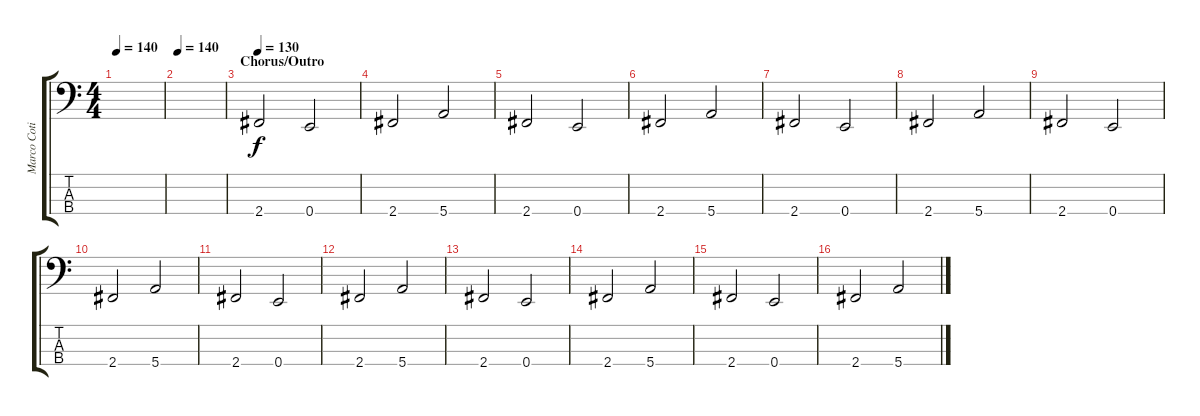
\track ("Marco Coti Zelati (Bass Guitar)" "Marco Coti") {instrument electricbassfinger}
\staff {score tabs}
\tuning (G2 D2 A1 E1) {hide}
\ts (4 4)
\tempo 140
\clef f4
\ks c
|
\tempo 140
|
\section ("" "Chorus/Outro")
\tempo 130
2.4.2 0.4.2 |
2.4.2 5.4.2 |
2.4.2 0.4.2 |
2.4.2 5.4.2 |
2.4.2 0.4.2 |
2.4.2 5.4.2 |
2.4.2 0.4.2 |
2.4.2 5.4.2 |
2.4.2 0.4.2 |
2.4.2 5.4.2 |
2.4.2 0.4.2 |
2.4.2 5.4.2 |
2.4.2 0.4.2 |
2.4.2 5.4.2
